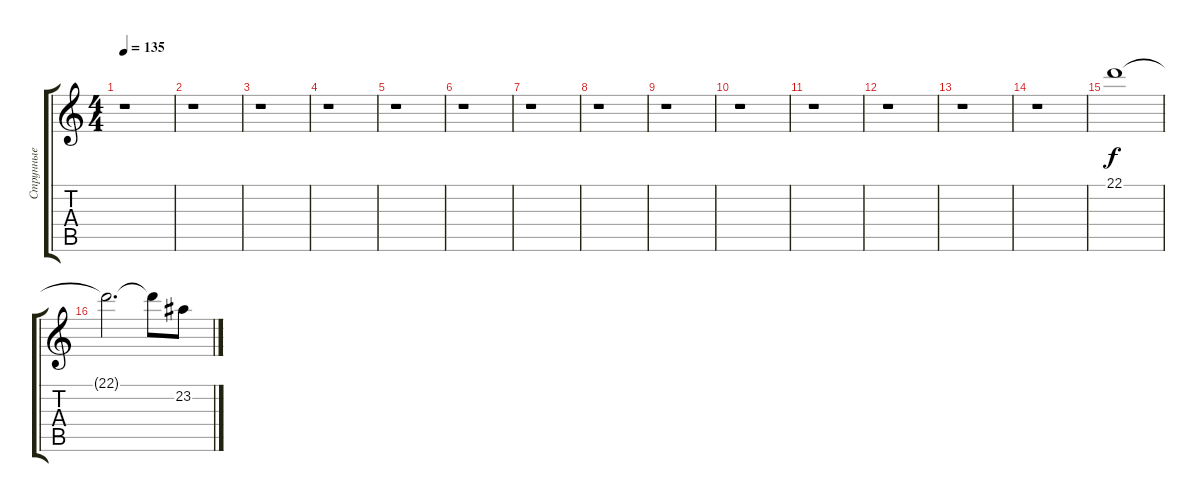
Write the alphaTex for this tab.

\track ("Струнные" "Струнные") {instrument stringensemble2}
\staff {score tabs}
\tuning (E4 B3 G3 D3 A2 E2) {hide}
\ts (4 4)
\tempo 135
\clef g2
\ks c
r.1{dy f} |
r.1 |
r.1 |
r.1 |
r.1 |
r.1 |
r.1 |
r.1 |
r.1 |
r.1 |
r.1 |
r.1 |
r.1 |
r.1 |
22.1.1 |
22.1{t}.2{d} 22.1{t}.8 23.2.8
